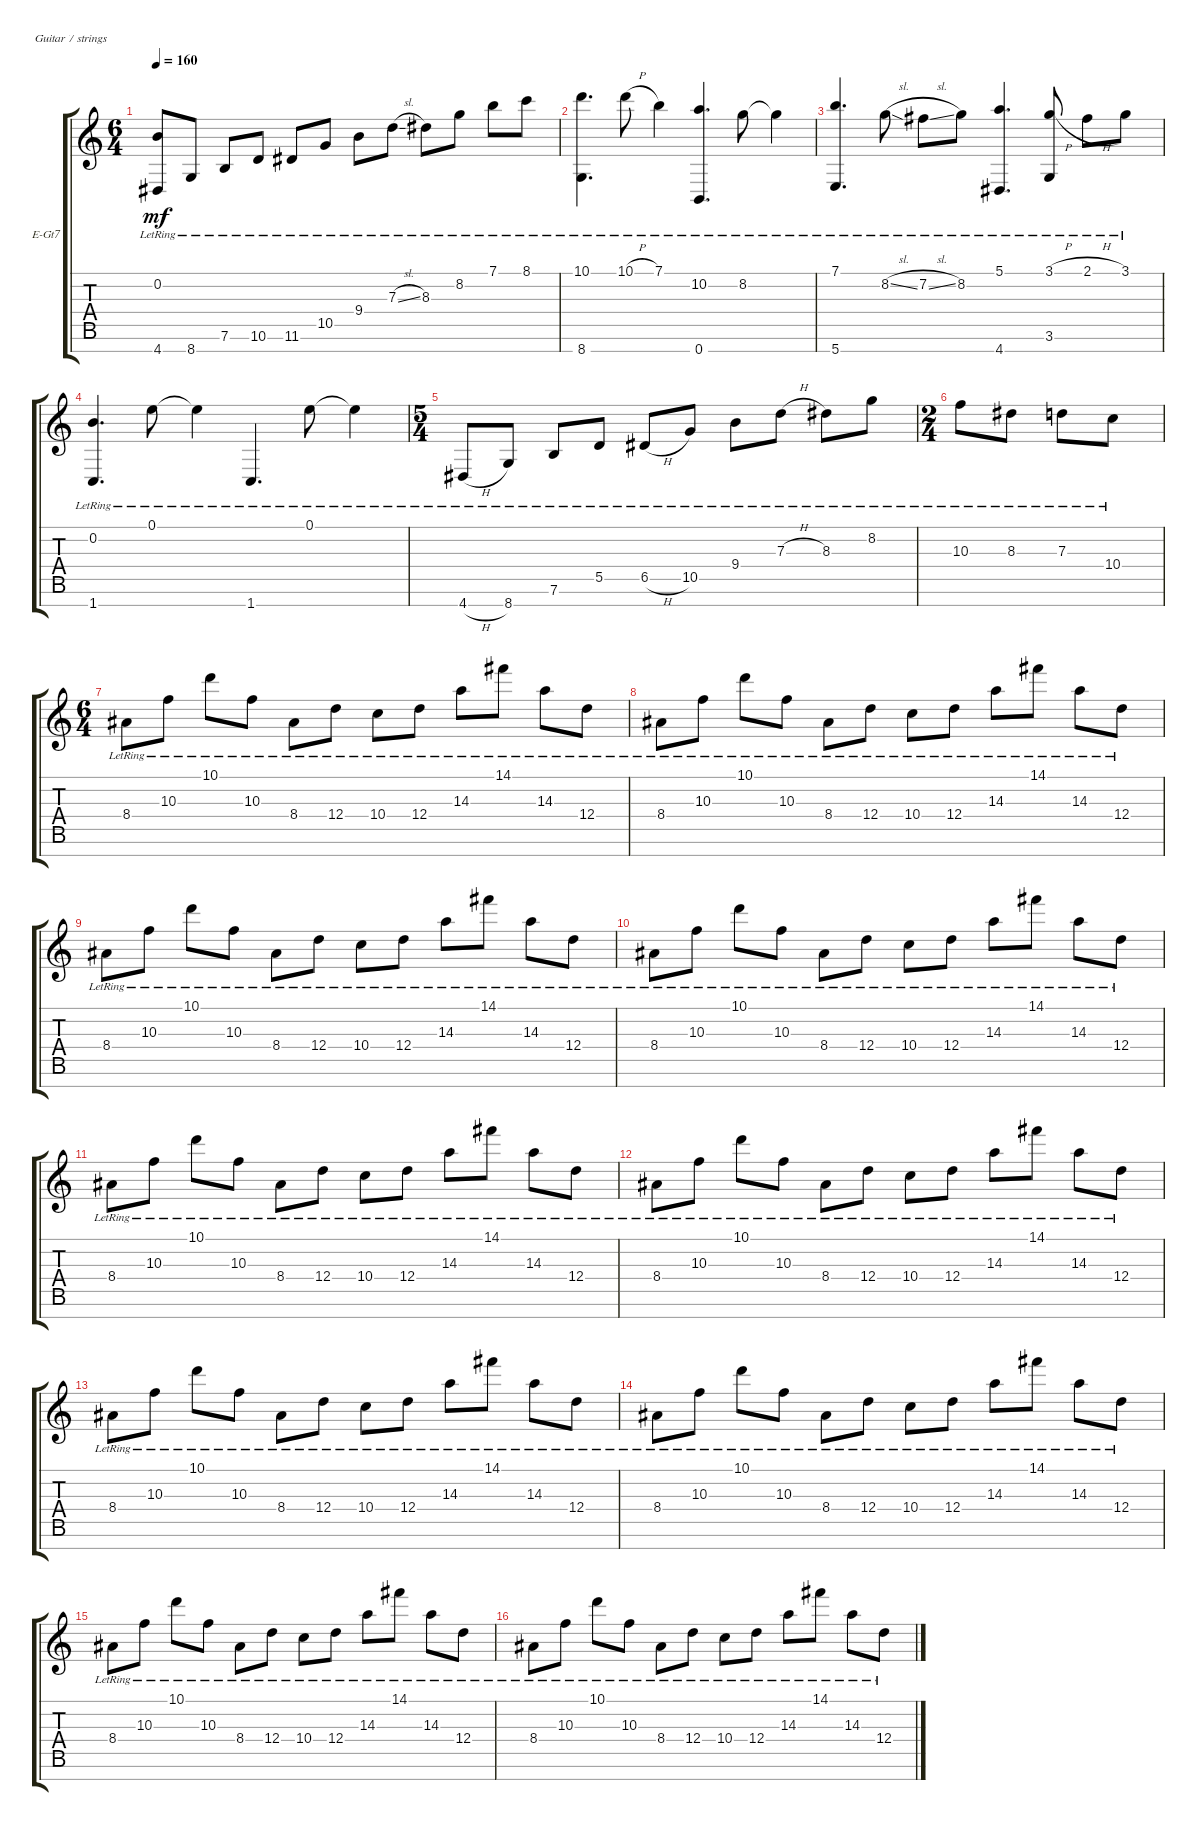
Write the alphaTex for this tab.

\defaultSystemsLayout 4
\bracketExtendMode groupsimilarinstruments
\firstSystemTrackNameOrientation horizontal
\otherSystemsTrackNameOrientation horizontal
\track ("Electric Guitar" "E-Gt7") {instrument electricguitarclean}
\staff {score tabs}
\tuning (E4 B3 G3 D3 A2 E2 B1)
\ts (6 4)
\tempo 160
\clef g2
\ks c
(4.7{lr} 0.2{lr}).8{dy mf} 8.7{lr}.8 7.6{lr}.8 10.6{lr}.8 11.6{lr}.8 10.5{lr}.8 9.4{lr}.8 7.3{sl lr}.8 8.3{lr}.8 8.2{lr}.8 7.1{lr}.8 8.1{lr}.8 |
(10.1{lr} 8.7{lr}).4{d} 10.1{h lr}.8 7.1{lr}.4 (10.2{lr} 0.7{lr}).4{d} 8.2{lr}.8 8.2{lr t}.4 |
(7.1{lr} 5.7{lr}).4{d} 8.2{sl lr}.8 7.2{sl lr}.8 8.2{lr}.8 (5.1{lr} 4.7{lr}).4{d} (3.6{lr} 3.1{h lr}).8 2.1{h lr}.8 3.1{lr}.8 |
(0.2{lr} 1.7{lr}).4{d} 0.1{lr}.8 0.1{lr t}.4 1.7{lr}.4{d} 0.1{lr}.8 0.1{lr t}.4 |
\ts (5 4)
4.7{h lr}.8 8.7{lr}.8 7.6{lr}.8 5.5{lr}.8 6.5{h lr}.8 10.5{lr}.8 9.4{lr}.8 7.3{h lr}.8 8.3{lr}.8 8.2{lr}.8 |
\ts (2 4)
10.3{lr}.8 8.3{lr}.8 7.3{lr}.8 10.4{lr}.8 |
\ts (6 4)
8.4{lr}.8 10.3{lr}.8 10.1{lr}.8 10.3{lr}.8 8.4{lr}.8 12.4{lr}.8 10.4{lr}.8 12.4{lr}.8 14.3{lr}.8 14.1{lr}.8 14.3{lr}.8 12.4{lr}.8 |
8.4{lr}.8 10.3{lr}.8 10.1{lr}.8 10.3{lr}.8 8.4{lr}.8 12.4{lr}.8 10.4{lr}.8 12.4{lr}.8 14.3{lr}.8 14.1{lr}.8 14.3{lr}.8 12.4{lr}.8 |
8.4{lr}.8 10.3{lr}.8 10.1{lr}.8 10.3{lr}.8 8.4{lr}.8 12.4{lr}.8 10.4{lr}.8 12.4{lr}.8 14.3{lr}.8 14.1{lr}.8 14.3{lr}.8 12.4{lr}.8 |
8.4{lr}.8 10.3{lr}.8 10.1{lr}.8 10.3{lr}.8 8.4{lr}.8 12.4{lr}.8 10.4{lr}.8 12.4{lr}.8 14.3{lr}.8 14.1{lr}.8 14.3{lr}.8 12.4{lr}.8 |
8.4{lr}.8 10.3{lr}.8 10.1{lr}.8 10.3{lr}.8 8.4{lr}.8 12.4{lr}.8 10.4{lr}.8 12.4{lr}.8 14.3{lr}.8 14.1{lr}.8 14.3{lr}.8 12.4{lr}.8 |
8.4{lr}.8 10.3{lr}.8 10.1{lr}.8 10.3{lr}.8 8.4{lr}.8 12.4{lr}.8 10.4{lr}.8 12.4{lr}.8 14.3{lr}.8 14.1{lr}.8 14.3{lr}.8 12.4{lr}.8 |
8.4{lr}.8 10.3{lr}.8 10.1{lr}.8 10.3{lr}.8 8.4{lr}.8 12.4{lr}.8 10.4{lr}.8 12.4{lr}.8 14.3{lr}.8 14.1{lr}.8 14.3{lr}.8 12.4{lr}.8 |
8.4{lr}.8 10.3{lr}.8 10.1{lr}.8 10.3{lr}.8 8.4{lr}.8 12.4{lr}.8 10.4{lr}.8 12.4{lr}.8 14.3{lr}.8 14.1{lr}.8 14.3{lr}.8 12.4{lr}.8 |
8.4{lr}.8 10.3{lr}.8 10.1{lr}.8 10.3{lr}.8 8.4{lr}.8 12.4{lr}.8 10.4{lr}.8 12.4{lr}.8 14.3{lr}.8 14.1{lr}.8 14.3{lr}.8 12.4{lr}.8 |
8.4{lr}.8 10.3{lr}.8 10.1{lr}.8 10.3{lr}.8 8.4{lr}.8 12.4{lr}.8 10.4{lr}.8 12.4{lr}.8 14.3{lr}.8 14.1{lr}.8 14.3{lr}.8 12.4{lr}.8
